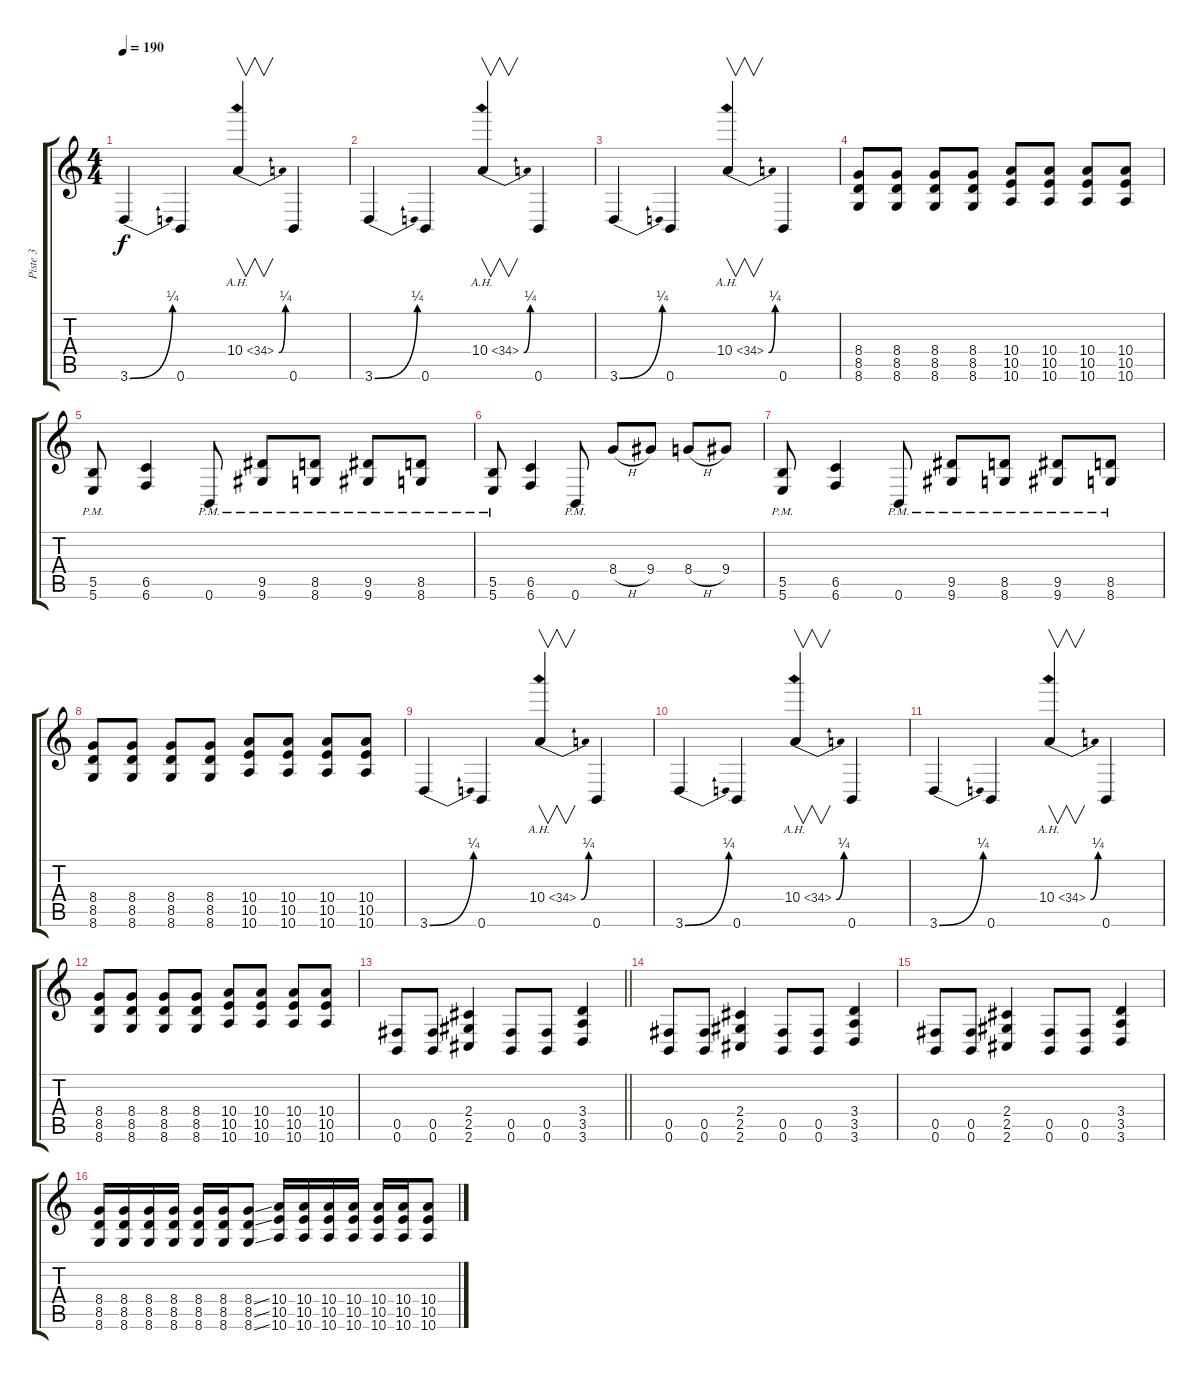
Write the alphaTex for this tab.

\track ("Piste 3" "Piste 3") {instrument distortionguitar}
\staff {score tabs}
\tuning (Db4 Ab3 E3 B2 Gb2 B1) {hide}
\ts (4 4)
\tempo 190
\clef g2
\ks c
3.6{be (bend 0 0 60 1)}.4{dy f} 0.6.4 10.4{be (bend 0 0 60 1) ah 24}.4{v} 0.6.4 |
3.6{be (bend 0 0 60 1)}.4 0.6.4 10.4{be (bend 0 0 60 1) ah 24}.4{v} 0.6.4 |
3.6{be (bend 0 0 60 1)}.4 0.6.4 10.4{be (bend 0 0 60 1) ah 24}.4{v} 0.6.4 |
(8.4 8.5 8.6).8 (8.4 8.5 8.6).8 (8.4 8.5 8.6).8 (8.4 8.5 8.6).8 (10.4 10.5 10.6).8 (10.4 10.5 10.6).8 (10.4 10.5 10.6).8 (10.4 10.5 10.6).8 |
(5.5{pm} 5.6{pm}).8 (6.5 6.6).4 0.6{pm}.8 (9.5{pm} 9.6{pm}).8 (8.5{pm} 8.6{pm}).8 (9.5{pm} 9.6{pm}).8 (8.5{pm} 8.6{pm}).8 |
(5.5{pm} 5.6{pm}).8 (6.5 6.6).4 0.6{pm}.8 8.4{h}.8 9.4.8 8.4{h}.8 9.4.8 |
(5.5{pm} 5.6{pm}).8 (6.5 6.6).4 0.6{pm}.8 (9.5{pm} 9.6{pm}).8 (8.5{pm} 8.6{pm}).8 (9.5{pm} 9.6{pm}).8 (8.5{pm} 8.6{pm}).8 |
(8.4 8.5 8.6).8 (8.4 8.5 8.6).8 (8.4 8.5 8.6).8 (8.4 8.5 8.6).8 (10.4 10.5 10.6).8 (10.4 10.5 10.6).8 (10.4 10.5 10.6).8 (10.4 10.5 10.6).8 |
3.6{be (bend 0 0 60 1)}.4 0.6.4 10.4{be (bend 0 0 60 1) ah 24}.4{v} 0.6.4 |
3.6{be (bend 0 0 60 1)}.4 0.6.4 10.4{be (bend 0 0 60 1) ah 24}.4{v} 0.6.4 |
3.6{be (bend 0 0 60 1)}.4 0.6.4 10.4{be (bend 0 0 60 1) ah 24}.4{v} 0.6.4 |
(8.4 8.5 8.6).8 (8.4 8.5 8.6).8 (8.4 8.5 8.6).8 (8.4 8.5 8.6).8 (10.4 10.5 10.6).8 (10.4 10.5 10.6).8 (10.4 10.5 10.6).8 (10.4 10.5 10.6).8 |
\barLineRight lightlight
(0.5 0.6).8 (0.5 0.6).8 (2.4 2.5 2.6).4 (0.5 0.6).8 (0.5 0.6).8 (3.4 3.5 3.6).4 |
(0.5 0.6).8 (0.5 0.6).8 (2.4 2.5 2.6).4 (0.5 0.6).8 (0.5 0.6).8 (3.4 3.5 3.6).4 |
(0.5 0.6).8 (0.5 0.6).8 (2.4 2.5 2.6).4 (0.5 0.6).8 (0.5 0.6).8 (3.4 3.5 3.6).4 |
(8.4 8.5 8.6).16 (8.4 8.5 8.6).16 (8.4 8.5 8.6).16 (8.4 8.5 8.6).16 (8.4 8.5 8.6).16 (8.4 8.5 8.6).16 (8.4{ss} 8.5{ss} 8.6{ss}).8 (10.4 10.5 10.6).16 (10.4 10.5 10.6).16 (10.4 10.5 10.6).16 (10.4 10.5 10.6).16 (10.4 10.5 10.6).16 (10.4 10.5 10.6).16 (10.4 10.5 10.6).8
